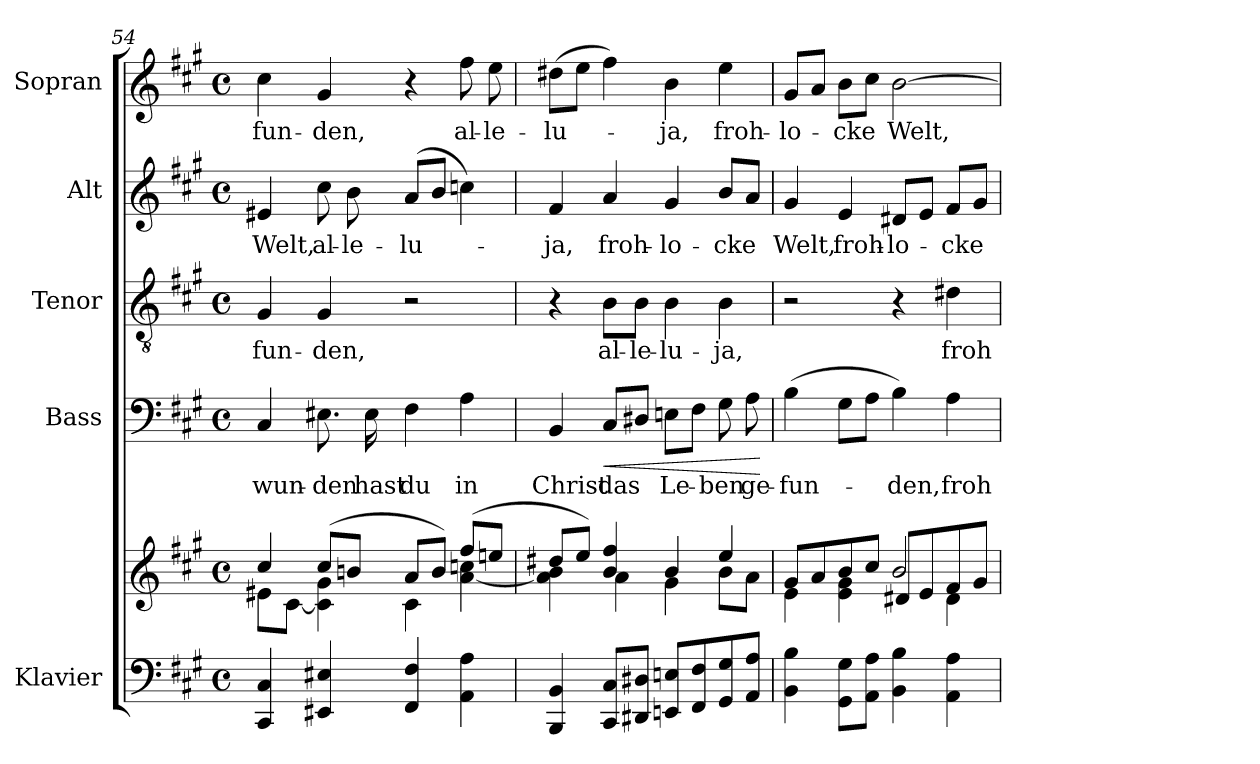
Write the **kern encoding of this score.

**kern	**kern	**kern	**text	**dynam	**kern	**text	**kern	**text	**kern	**text
*part5	*part5	*part4	*part4	*part4	*part3	*part3	*part2	*part2	*part1	*part1
*staff6	*staff5	*staff4	*staff4	*staff4	*staff3	*staff3	*staff2	*staff2	*staff1	*staff1
*I"Klavier	*	*I"Bass	*	*	*I"Tenor	*	*I"Alt	*	*I"Sopran	*
*	*	*I'B	*	*	*I'T	*	*I'A	*	*I'S	*
*clefF4	*clefG2	*clefF4	*	*	*clefGv2	*	*clefG2	*	*clefG2	*
*k[f#c#g#]	*k[f#c#g#]	*k[f#c#g#]	*	*	*k[f#c#g#]	*	*k[f#c#g#]	*	*k[f#c#g#]	*
*M4/4	*M4/4	*M4/4	*	*	*M4/4	*	*M4/4	*	*M4/4	*
*met(c)	*met(c)	*met(c)	*	*	*met(c)	*	*met(c)	*	*met(c)	*
=54	=54	=54	=54	=54	=54	=54	=54	=54	=54	=54
*	*^	*	*	*	*	*	*	*	*	*
!	!	!	!	!LO:LY:b	!	!	!LO:LY:b	!	!LO:LY:b	!	!LO:LY:b
4CC#/ 4C#/	4cc#/	8e#X\L	4C#/	-wun-	.	4G#/	-fun-	4e#X/	Welt,	4cc#\	-fun-
.	.	[8c#\J	.	.	.	.	.	.	.	.	.
!	!	!	!	!LO:LY:b	!	!	!LO:LY:b	!	!LO:LY:b	!	!LO:LY:b
4EE#X/ 4E#X/	(8cc#/L	4c#\] 4g#\	8.E#X\	-den	.	4G#/	-den,	8cc#\	al-	4g#/	-den,
!	!	!	!	!	!	!	!	!	!LO:LY:b	!	!
.	8bn/J	.	.	.	.	.	.	8b\	-le-	.	.
!	!	!	!	!LO:LY:b	!	!	!	!	!	!	!
.	.	.	16E#\	hast	.	.	.	.	.	.	.
!	!	!	!	!LO:LY:b	!	!	!	!	!LO:LY:b	!	!
4FF#/ 4F#/	8a/L	4c#\	4F#\	du	.	2r	.	(8a/L	-lu-	4r	.
.	8b/J)	.	.	.	.	.	.	8b/J	.	.	.
!	!	!	!	!LO:LY:b	!	!	!	!	!	!	!LO:LY:b
4AA\ 4A\	(8ff#/L	[4a\ 4ccn\	4A\	in	.	.	.	4ccn\)	.	8ff#\	al-
!	!	!	!	!	!	!	!	!	!	!	!LO:LY:b
.	8een/J	.	.	.	.	.	.	.	.	8ee\	-le-
!!LO:PB:g=z
=55	=55	=55	=55	=55	=55	=55	=55	=55	=55	=55	=55
!	!	!	!	!LO:LY:b	!	!	!	!	!LO:LY:b	!	!LO:LY:b
4BBB/ 4BB/	8dd#X/L	4a\] 4b\	4BB/	Christ	.	4r	.	4f#/	-ja,	(8dd#X\L	-lu-
.	8ee/J)	.	.	.	.	.	.	.	.	8ee\J	.
!	!	!	!	!LO:LY:b	!LO:HP:b	!	!LO:LY:b	!	!LO:LY:b	!	!
8CC#/ 8C#/L	4b/ 4ff#/	4a\	8C#/L	das	<	8B\L	al-	4a/	froh-	4ff#\)	.
!	!	!	!	!	!	!	!LO:LY:b	!	!	!	!
8DD#X/ 8D#X/J	.	.	8D#X/J	.	.	8B\J	-le-	.	.	.	.
!	!	!	!	!LO:LY:b	!	!	!LO:LY:b	!	!LO:LY:b	!	!LO:LY:b
8EEn/ 8En/L	4b/	4g#\	8En\L	Le-	.	4B\	-lu-	4g#/	-lo-	4b\	-ja,
8FF#/ 8F#/	.	.	8F#\J	.	.	.	.	.	.	.	.
!	!	!	!	!LO:LY:b	!	!	!LO:LY:b	!	!LO:LY:b	!	!LO:LY:b
8GG#/ 8G#/	4ee/	8b\L	8G#\	-ben	.	4B\	-ja,	8b/L	-cke	4ee\	froh-
!	!	!	!	!LO:LY:b	!	!	!	!	!	!	!
8AA/ 8A/J	.	8a\J	8A\	ge-	.	.	.	8a/J	.	.	.
*	*v	*v	*	*	*	*	*	*	*	*	*
.	.	.	.	[	.	.	.	.	.	.
=56	=56	=56	=56	=56	=56	=56	=56	=56	=56	=56
*	*^	*	*	*	*	*	*	*	*	*
*	*	*^	*	*	*	*	*	*	*	*	*
!	!	!	!	!	!LO:LY:b	!	!	!	!	!LO:LY:b	!	!LO:LY:b
4BB\ 4B\	8g#/L	4e\	2ryy	(4B\	-fun-	.	2r	.	4g#/	Welt,	8g#/L	-lo-
.	8a/	.	.	.	.	.	.	.	.	.	8a/J	.
!	!	!	!	!	!	!	!	!	!	!LO:LY:b	!	!LO:LY:b
8GG#\ 8G#\L	8b/	4e\ 4g#\	.	8G#\L	.	.	.	.	4e/	froh-	8b\L	-cke
8AA\ 8A\J	8cc#/J	.	.	8A\J	.	.	.	.	.	.	8cc#\J	.
!	!	!	!	!	!LO:LY:b	!	!	!	!	!LO:LY:b	!	!LO:LY:b
4BB\ 4B\	2b/	4ryy	8d#X/L	4B\)	-den,	.	4r	.	8d#X/L	-lo-	[2b\	Welt,
.	.	.	8e/	.	.	.	.	.	8e/J	.	.	.
!	!	!	!	!	!LO:LY:b	!	!	!LO:LY:b	!	!LO:LY:b	!	!
4AA\ 4A\	.	4d#\	8f#/	4A\	froh-	.	4d#X\	froh-	8f#/L	-cke	.	.
.	.	.	8g#/J	.	.	.	.	.	8g#/J	.	.	.
*	*v	*v	*v	*	*	*	*	*	*	*	*	*
=	=	=	=	=	=	=	=	=	=	=
*-	*-	*-	*-	*-	*-	*-	*-	*-	*-	*-
